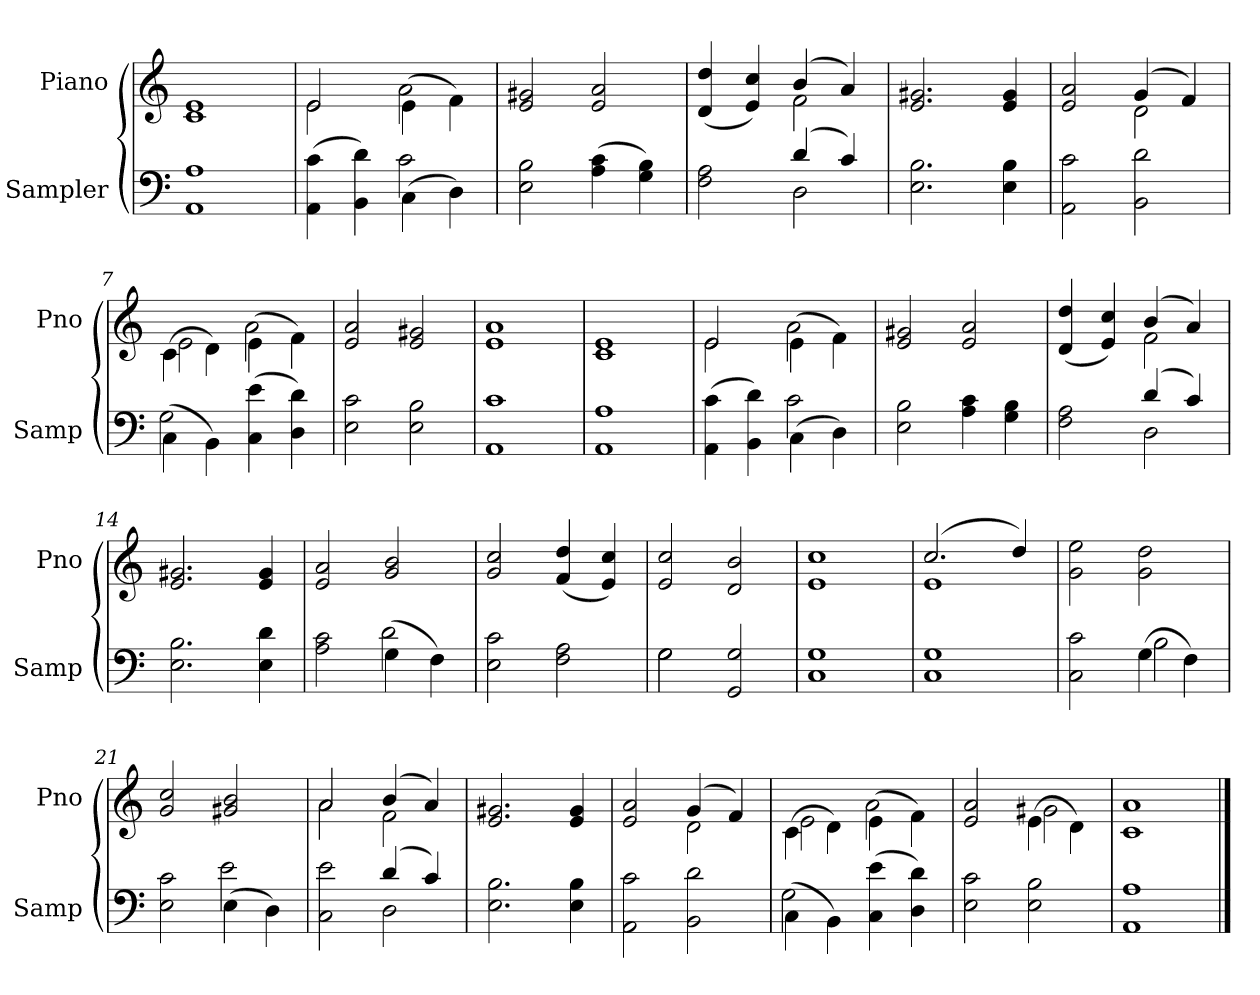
**kern	**kern
*part2	*part1
*staff2	*staff1
*I"Sampler	*I"Piano
*I'Samp	*I'Pno
*clefF4	*clefG2
=1	=1
1AA 1A	1c 1e
=2	=2
*^	*^
(4AA 4c	2ryy	2e/	2e
4BB 4d)	.	.	.
(4C\	2c	(4e\	2a
4D\)	.	4f\)	.
*v	*v	*	*
*	*v	*v
=3	=3
2E 2B	2e 2g#X
(4A 4c	2e 2a
4G 4B)	.
=4	=4
*^	*^
2F 2A	2ryy	(4d 4dd	2ryy
.	.	4e 4cc)	.
(4d/	2D	(4b/	2f
4c/)	.	4a/)	.
*v	*v	*	*
*	*v	*v
=5	=5
2.E 2.B	2.e 2.g#X
4E 4B	4e 4g#
=6	=6
*	*^
2AA 2c	2e 2a	2ryy
2BB 2d	(4g/	2d
.	4f/)	.
=7	=7	=7
*^	*	*
(4C\	2G	(4c\	2e
4BB\)	.	4d\)	.
(4C 4e	2ryy	(4e\	2a
4D 4d)	.	4f\)	.
*v	*v	*	*
*	*v	*v
=8	=8
2E 2c	2e 2a
2E 2B	2e 2g#X
=9	=9
1AA 1c	1e 1a
=10	=10
1AA 1A	1c 1e
=11	=11
*^	*^
(4AA 4c	2ryy	2e/	2e
4BB 4d)	.	.	.
(4C\	2c	(4e\	2a
4D\)	.	4f\)	.
*v	*v	*	*
*	*v	*v
=12	=12
2E 2B	2e 2g#X
4A 4c	2e 2a
4G 4B	.
=13	=13
*^	*^
2F 2A	2ryy	(4d 4dd	2ryy
.	.	4e 4cc)	.
(4d/	2D	(4b/	2f
4c/)	.	4a/)	.
*v	*v	*	*
*	*v	*v
=14	=14
2.E 2.B	2.e 2.g#X
4E 4d	4e 4g#
=15	=15
*^	*
2A 2c	2ryy	2e 2a
(4G\	2d	2g 2b
4F\)	.	.
*v	*v	*
=16	=16
2E 2c	2g 2cc
2F 2A	(4f 4dd
.	4e 4cc)
=17	=17
*^	*
2G\	2G	2e 2cc
2GG 2G	2ryy	2d 2b
*v	*v	*
=18	=18
1C 1G	1e 1cc
=19	=19
*	*^
1C 1G	(2.cc/	1e
.	4dd/)	.
*	*v	*v
=20	=20
*^	*
2C 2c	2ryy	2g 2ee
(4G\	2B	2g 2dd
4F\)	.	.
=21	=21	=21
2E 2c	2ryy	2g 2cc
(4E\	2e	2g#X 2b
4D\)	.	.
=22	=22	=22
*	*	*^
2C 2e	2ryy	2a/	2a
(4d/	2D	(4b/	2f
4c/)	.	4a/)	.
*v	*v	*	*
*	*v	*v
=23	=23
2.E 2.B	2.e 2.g#X
4E 4B	4e 4g#
=24	=24
*	*^
2AA 2c	2e 2a	2ryy
2BB 2d	(4g/	2d
.	4f/)	.
=25	=25	=25
*^	*	*
(4C\	2G	(4c\	2e
4BB\)	.	4d\)	.
(4C 4e	2ryy	(4e\	2a
4D 4d)	.	4f\)	.
*v	*v	*	*
=26	=26	=26
2E 2c	2e 2a	2ryy
2E 2B	(4e\	2g#X
.	4d\)	.
*	*v	*v
=27	=27
1AA 1A	1c 1a
==	==
*-	*-
